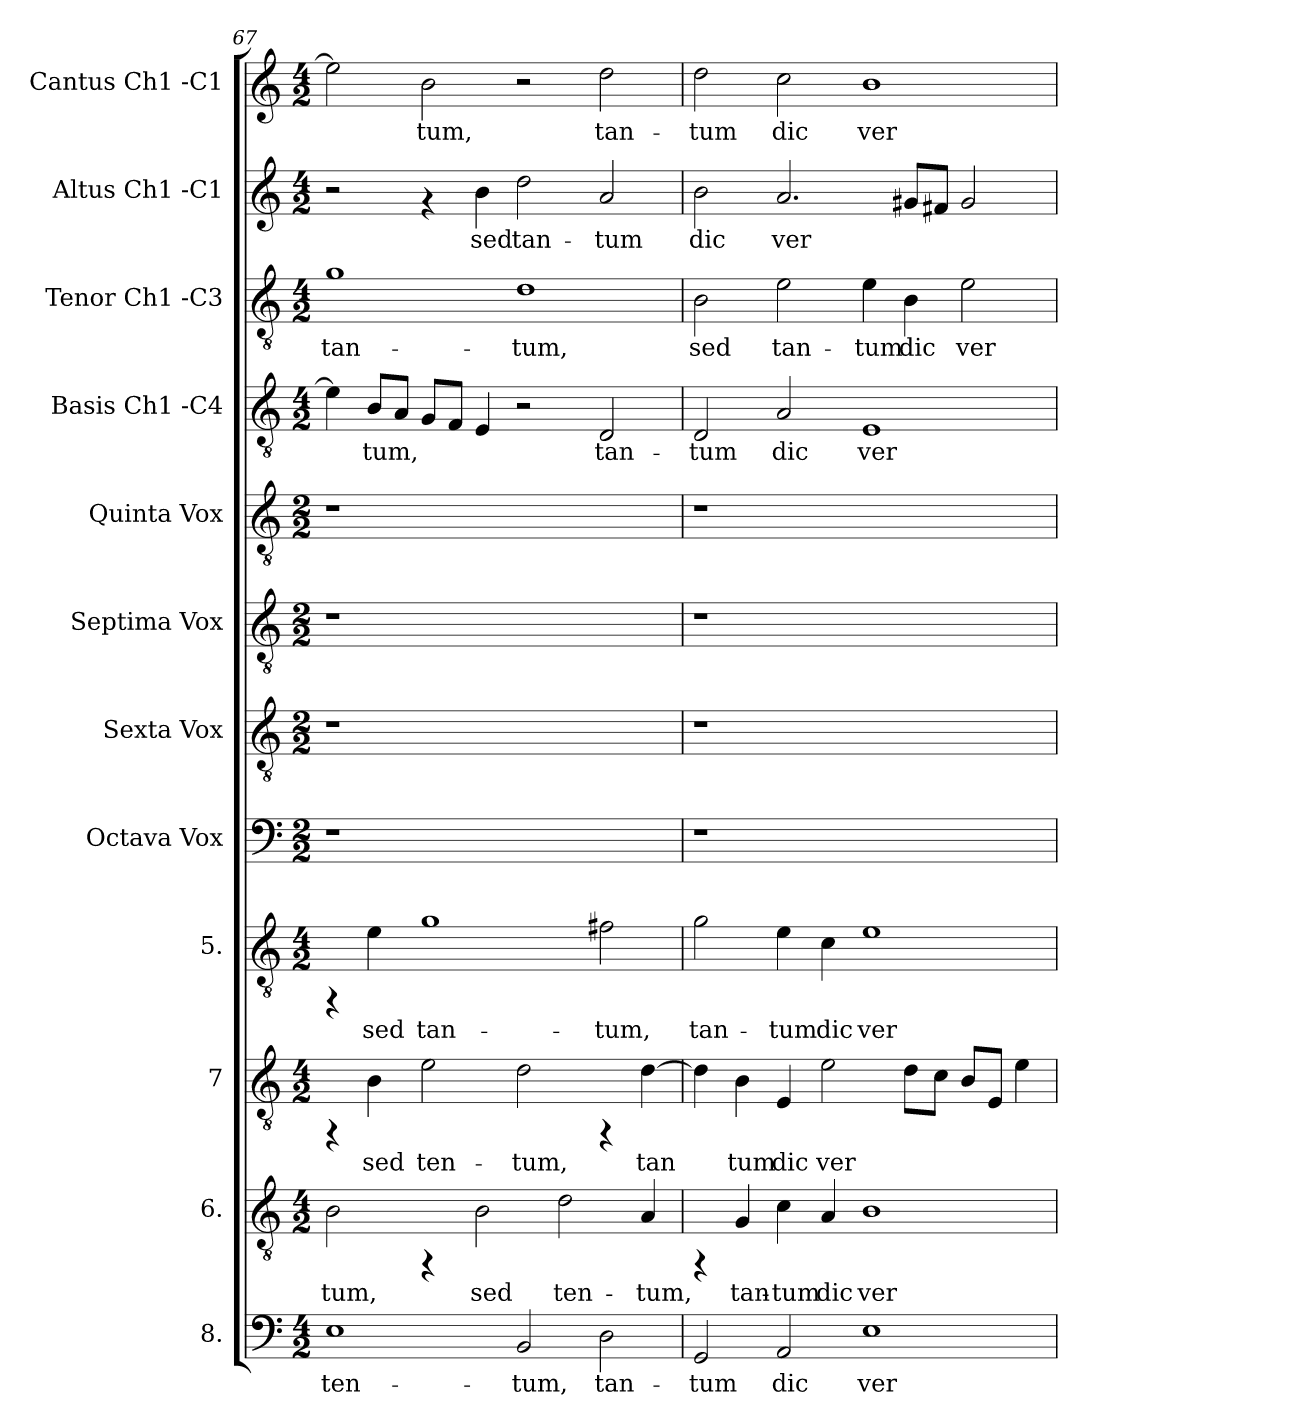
**kern	**text	**kern	**text	**kern	**text	**kern	**text	**kern	**kern	**kern	**kern	**kern	**text	**kern	**text	**kern	**text	**kern	**text
*part12	*part12	*part11	*part11	*part10	*part10	*part9	*part9	*part8	*part7	*part6	*part5	*part4	*part4	*part3	*part3	*part2	*part2	*part1	*part1
*staff12	*staff12	*staff11	*staff11	*staff10	*staff10	*staff9	*staff9	*staff8	*staff7	*staff6	*staff5	*staff4	*staff4	*staff3	*staff3	*staff2	*staff2	*staff1	*staff1
*I"8.	*	*I"6.	*	*I"7	*	*I"5.	*	*I"Octava  Vox	*I"Sexta  Vox	*I"Septima  Vox	*I"Quinta  Vox	*I"Basis  Ch1 -C4	*	*I"Tenor  Ch1 -C3	*	*I"Altus  Ch1 -C1	*	*I"Cantus  Ch1 -C1	*
*	*	*	*	*	*	*	*	*	*	*	*	*	*	*I'T	*	*I'A	*	*I'C	*
*clefF4	*	*clefGv2	*	*clefGv2	*	*clefGv2	*	*clefF4	*clefGv2	*clefGv2	*clefGv2	*clefGv2	*	*clefGv2	*	*clefG2	*	*clefG2	*
*k[]	*	*k[]	*	*k[]	*	*k[]	*	*k[]	*k[]	*k[]	*k[]	*k[]	*	*k[]	*	*k[]	*	*k[]	*
*C:	*	*C:	*	*C:	*	*C:	*	*C:	*C:	*C:	*C:	*C:	*	*C:	*	*C:	*	*C:	*
*M4/2	*	*M4/2	*	*M4/2	*	*M4/2	*	*M2/2	*M2/2	*M2/2	*M2/2	*M4/2	*	*M4/2	*	*M4/2	*	*M4/2	*
=67	=67	=67	=67	=67	=67	=67	=67	=67	=67	=67	=67	=67	=67	=67	=67	=67	=67	=67	=67
!	!LO:LY:b:cj	!	!LO:LY:b:cj	!	!	!	!	!	!	!	!	!	!LO:LY:b:cj	!	!LO:LY:b:cj	!	!	!	!LO:LY:b:cj
1E	ten-	2B\	-tum,	4rFF	.	4rFF	.	1r	1r	1r	1r	4e\]	--	1g	tan-	2r	.	2ee\]	--
!	!	!	!	!	!LO:LY:b:cj	!	!LO:LY:b:cj	!	!	!	!	!	!LO:LY:b:cj	!	!	!	!	!	!
.	.	.	.	4B\	sed	4e\	sed	.	.	.	.	8B/L	-tum,	.	.	.	.	.	.
!	!	!	!	!	!	!	!	!	!	!	!	!	!LO:LY:b:cj	!	!	!	!	!	!
.	.	.	.	.	.	.	.	.	.	.	.	8A/J	.	.	.	.	.	.	.
!	!	!	!	!	!LO:LY:b:cj	!	!LO:LY:b:cj	!	!	!	!	!	!LO:LY:b:cj	!	!	!	!	!	!LO:LY:b:cj
.	.	4rFF	.	2e\	ten-	1g	tan-	.	.	.	.	8G/L	.	.	.	4rf	.	2b\	-tum,
!	!	!	!	!	!	!	!	!	!	!	!	!	!LO:LY:b:cj	!	!	!	!	!	!
.	.	.	.	.	.	.	.	.	.	.	.	8F/J	.	.	.	.	.	.	.
!	!	!	!LO:LY:b:cj	!	!	!	!	!	!	!	!	!	!LO:LY:b:cj	!	!	!	!LO:LY:b:cj	!	!
.	.	2B\	sed	.	.	.	.	.	.	.	.	4E/	.	.	.	4b\	sed	.	.
!	!LO:LY:b:cj	!	!	!	!LO:LY:b:cj	!	!	!	!	!	!	!	!	!	!LO:LY:b:cj	!	!LO:LY:b:cj	!	!
2BB/	-tum,	.	.	2d\	-tum,	.	.	1ryy	1ryy	1ryy	1ryy	2r	.	1d	-tum,	2dd\	tan-	2r	.
!	!	!	!LO:LY:b:cj	!	!	!	!	!	!	!	!	!	!	!	!	!	!	!	!
.	.	2d\	ten-	.	.	.	.	.	.	.	.	.	.	.	.	.	.	.	.
!	!LO:LY:b:cj	!	!	!	!	!	!LO:LY:b:cj	!	!	!	!	!	!LO:LY:b:cj	!	!	!	!LO:LY:b:cj	!	!LO:LY:b:cj
2D\	tan-	.	.	4rFF	.	2f#X\	-tum,	.	.	.	.	2D/	tan-	.	.	2a/	-tum	2dd\	tan-
!	!	!	!LO:LY:b:cj	!	!LO:LY:b:cj	!	!	!	!	!	!	!	!	!	!	!	!	!	!
.	.	4A/	-tum,	[>4d\	tan-	.	.	.	.	.	.	.	.	.	.	.	.	.	.
=68	=68	=68	=68	=68	=68	=68	=68	=68	=68	=68	=68	=68	=68	=68	=68	=68	=68	=68	=68
!	!LO:LY:b:cj	!	!	!	!LO:LY:b:cj	!	!LO:LY:b:cj	!	!	!	!	!	!LO:LY:b:cj	!	!LO:LY:b:cj	!	!LO:LY:b:cj	!	!LO:LY:b:cj
2GG/	-tum	4rFF	.	4d\]	--	2g\	tan-	1r	1r	1r	1r	2D/	-tum	2B\	sed	2b\	dic	2dd\	-tum
!	!	!	!LO:LY:b:cj	!	!LO:LY:b:cj	!	!	!	!	!	!	!	!	!	!	!	!	!	!
.	.	4G/	tan-	4B\	-tum	.	.	.	.	.	.	.	.	.	.	.	.	.	.
!	!LO:LY:b:cj	!	!LO:LY:b:cj	!	!LO:LY:b:cj	!	!LO:LY:b:cj	!	!	!	!	!	!LO:LY:b:cj	!	!LO:LY:b:cj	!	!LO:LY:b:cj	!	!LO:LY:b:cj
2AA/	dic	4c\	-tum	4E/	dic	4e\	-tum	.	.	.	.	2A/	dic	2e\	tan-	2.a/	ver-	2cc\	dic
!	!	!	!LO:LY:b:cj	!	!LO:LY:b:cj	!	!LO:LY:b:cj	!	!	!	!	!	!	!	!	!	!	!	!
.	.	4A/	dic	2e\	ver-	4c\	dic	.	.	.	.	.	.	.	.	.	.	.	.
!	!LO:LY:b:cj	!	!LO:LY:b:cj	!	!	!	!LO:LY:b:cj	!	!	!	!	!	!LO:LY:b:cj	!	!LO:LY:b:cj	!	!	!	!LO:LY:b:cj
1E	ver-	1B	ver-	.	.	1e	ver-	1ryy	1ryy	1ryy	1ryy	1E	ver-	4e\	-tum	.	.	1b	ver-
!	!	!	!	!	!LO:LY:b:cj	!	!	!	!	!	!	!	!	!	!LO:LY:b:cj	!	!LO:LY:b:cj	!	!
.	.	.	.	8d\L	--	.	.	.	.	.	.	.	.	4B\	dic	8g#X/L	--	.	.
!	!	!	!	!	!LO:LY:b:cj	!	!	!	!	!	!	!	!	!	!	!	!LO:LY:b:cj	!	!
.	.	.	.	8c\J	--	.	.	.	.	.	.	.	.	.	.	8f#X/J	--	.	.
!	!	!	!	!	!LO:LY:b:cj	!	!	!	!	!	!	!	!	!	!LO:LY:b:cj	!	!LO:LY:b:cj	!	!
.	.	.	.	8B/L	--	.	.	.	.	.	.	.	.	2e\	ver-	2g#/	--	.	.
!	!	!	!	!	!LO:LY:b:cj	!	!	!	!	!	!	!	!	!	!	!	!	!	!
.	.	.	.	8E/J	--	.	.	.	.	.	.	.	.	.	.	.	.	.	.
!	!	!	!	!	!LO:LY:b:cj	!	!	!	!	!	!	!	!	!	!	!	!	!	!
.	.	.	.	4e\	--	.	.	.	.	.	.	.	.	.	.	.	.	.	.
=	=	=	=	=	=	=	=	=	=	=	=	=	=	=	=	=	=	=	=
*-	*-	*-	*-	*-	*-	*-	*-	*-	*-	*-	*-	*-	*-	*-	*-	*-	*-	*-	*-
